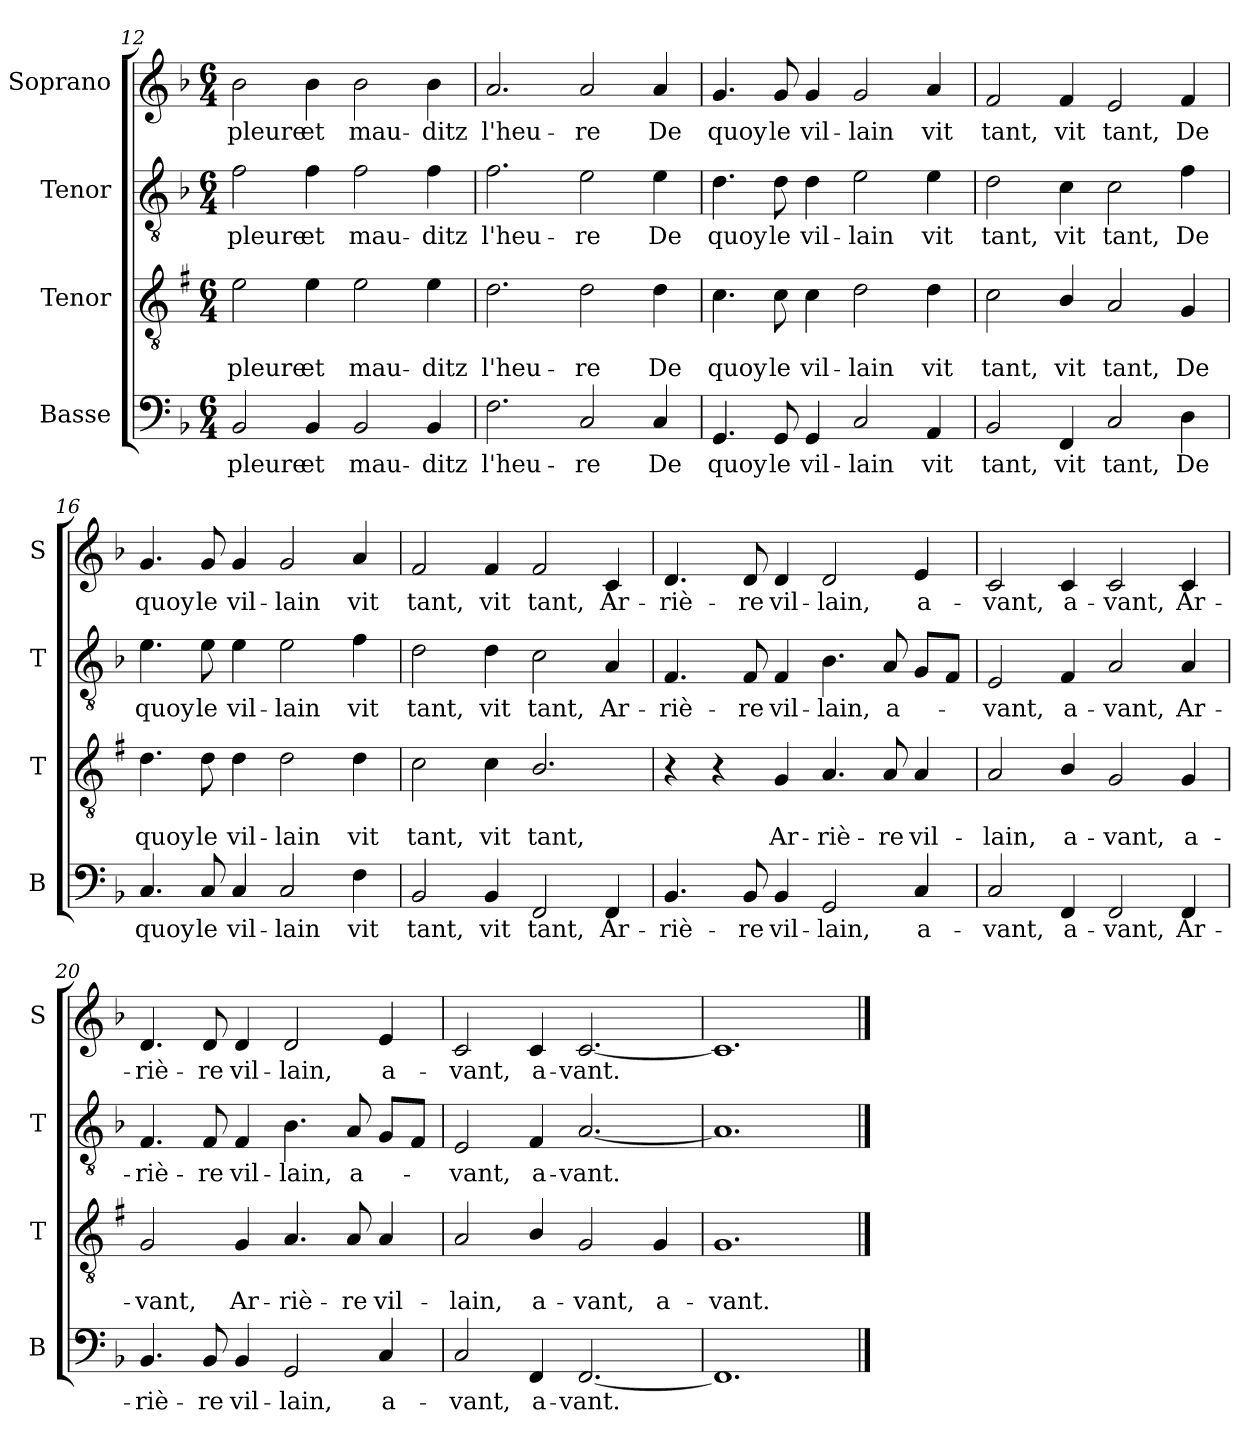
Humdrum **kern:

**kern	**text	**kern	**text	**text	**kern	**text	**kern	**text
*part4	*part4	*part3	*part3	*part3	*part2	*part2	*part1	*part1
*staff4	*staff4	*staff3	*staff3	*staff3	*staff2	*staff2	*staff1	*staff1
*I"Basse	*	*I"Tenor	*	*	*I"Tenor	*	*I"Soprano	*
*I'B	*	*I'T	*	*	*I'T	*	*I'S	*
*clefF4	*	*clefGv2	*	*	*clefGv2	*	*clefG2	*
*	*	*ITrd1c2	*	*	*	*	*	*
*k[b-]	*	*k[b-]	*	*	*k[b-]	*	*k[b-]	*
*F:	*	*F:	*	*	*F:	*	*F:	*
*M6/4	*	*M6/4	*	*	*M6/4	*	*M6/4	*
=12	=12	=12	=12	=12	=12	=12	=12	=12
2BB-/	pleure	2d\	.	pleure	2f\	pleure	2b-\	pleure
4BB-/	et	4d\	.	et	4f\	et	4b-\	et
2BB-/	mau-	2d\	.	mau-	2f\	mau-	2b-\	mau-
4BB-/	-ditz	4d\	.	-ditz	4f\	-ditz	4b-\	-ditz
!!LO:PB:g=z
=13	=13	=13	=13	=13	=13	=13	=13	=13
2.F\	l'heu-	2.c\	.	l'heu-	2.f\	l'heu-	2.a/	l'heu-
2C/	-re	2c\	.	-re	2e\	-re	2a/	-re
4C/	De	4c\	.	De	4e\	De	4a/	De
=14	=14	=14	=14	=14	=14	=14	=14	=14
4.GG/	quoy	4.B-\	.	quoy	4.d\	quoy	4.g/	quoy
8GG/	le	8B-\	.	le	8d\	le	8g/	le
4GG/	vil-	4B-\	.	vil-	4d\	vil-	4g/	vil-
2C/	-lain	2c\	.	-lain	2e\	-lain	2g/	-lain
4AA/	vit	4c\	.	vit	4e\	vit	4a/	vit
=15	=15	=15	=15	=15	=15	=15	=15	=15
2BB-/	tant,	2B-\	.	tant,	2d\	tant,	2f/	tant,
4FF/	vit	4A/	.	vit	4c\	vit	4f/	vit
2C/	tant,	2G/	.	tant,	2c\	tant,	2e/	tant,
4D\	De	4F/	.	De	4f\	De	4f/	De
=16	=16	=16	=16	=16	=16	=16	=16	=16
4.C/	quoy	4.c\	.	quoy	4.e\	quoy	4.g/	quoy
8C/	le	8c\	.	le	8e\	le	8g/	le
4C/	vil-	4c\	.	vil-	4e\	vil-	4g/	vil-
2C/	-lain	2c\	.	-lain	2e\	-lain	2g/	-lain
4F\	vit	4c\	.	vit	4f\	vit	4a/	vit
=17	=17	=17	=17	=17	=17	=17	=17	=17
2BB-/	tant,	2B-\	.	tant,	2d\	tant,	2f/	tant,
4BB-/	vit	4B-\	.	vit	4d\	vit	4f/	vit
2FF/	tant,	2.A/	.	tant,	2c\	tant,	2f/	tant,
4FF/	Ar-	.	.	.	4A/	Ar-	4c/	Ar-
!!LO:LB:g=z
=18	=18	=18	=18	=18	=18	=18	=18	=18
4.BB-/	-riè-	4r	.	.	4.F/	-riè-	4.d/	-riè-
.	.	4r	.	.	.	.	.	.
8BB-/	-re	.	.	.	8F/	-re	8d/	-re
4BB-/	vil-	4F/	.	Ar-	4F/	vil-	4d/	vil-
2GG/	-lain,	4.G/	.	-riè-	4.B-\	-lain,	2d/	-lain,
.	.	8G/	.	-re	8A/	a-	.	.
4C/	a-	4G/	.	vil-	8G/L	.	4e/	a-
.	.	.	.	.	8F/J	.	.	.
=19	=19	=19	=19	=19	=19	=19	=19	=19
2C/	-vant,	2G/	.	-lain,	2E/	-vant,	2c/	-vant,
4FF/	a-	4A/	.	a-	4F/	a-	4c/	a-
2FF/	-vant,	2F/	.	-vant,	2A/	-vant,	2c/	-vant,
4FF/	Ar-	4F/	.	a-	4A/	Ar-	4c/	Ar-
=20	=20	=20	=20	=20	=20	=20	=20	=20
4.BB-/	-riè-	2F/	.	-vant,	4.F/	-riè-	4.d/	-riè-
8BB-/	-re	.	.	.	8F/	-re	8d/	-re
4BB-/	vil-	4F/	.	Ar-	4F/	vil-	4d/	vil-
2GG/	-lain,	4.G/	.	-riè-	4.B-\	-lain,	2d/	-lain,
.	.	8G/	.	-re	8A/	a-	.	.
4C/	a-	4G/	.	vil-	8G/L	.	4e/	a-
.	.	.	.	.	8F/J	.	.	.
=21	=21	=21	=21	=21	=21	=21	=21	=21
2C/	-vant,	2G/	.	-lain,	2E/	-vant,	2c/	-vant,
4FF/	a-	4A/	.	a-	4F/	a-	4c/	a-
[2.FF/	-vant.	2F/	.	-vant,	[2.A/	-vant.	[2.c/	-vant.
.	.	4F/	.	a-	.	.	.	.
=22	=22	=22	=22	=22	=22	=22	=22	=22
1.FF]	.	1.F	.	-vant.	1.A]	.	1.c]	.
==	==	==	==	==	==	==	==	==
*-	*-	*-	*-	*-	*-	*-	*-	*-
